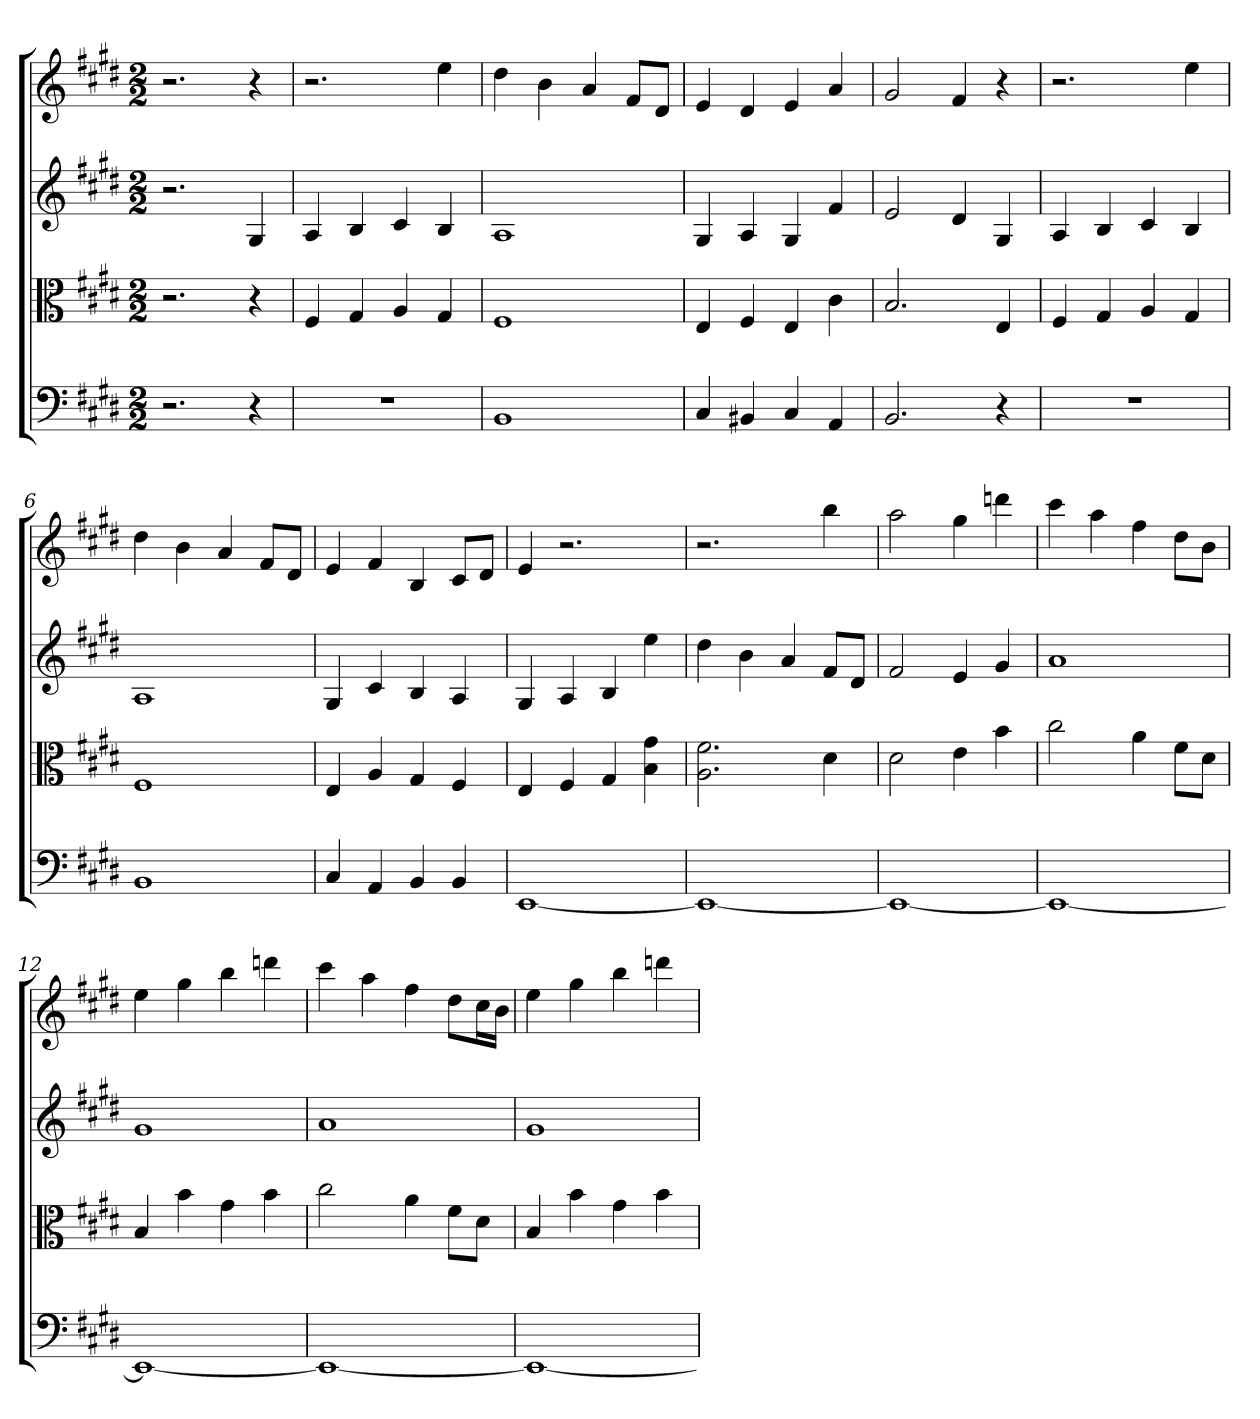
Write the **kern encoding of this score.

**kern	**kern	**kern	**kern
*part4	*part3	*part2	*part1
*staff4	*staff3	*staff2	*staff1
*clefF4	*clefC3	*	*
*k[f#c#g#d#]	*k[f#c#g#d#]	*k[f#c#g#d#]	*k[f#c#g#d#]
*E:	*E:	*E:	*E:
*M2/2	*M2/2	*M2/2	*M2/2
=	=	=	=
2.r	2.r	2.r	2.r
4r	4r	4G#	4r
=1	=1	=1	=1
1r	4F#	4A	2.r
.	4G#	4B	.
.	4A	4c#	.
.	4G#	4B	4ee
=2	=2	=2	=2
1BB	1F#	1A	4dd#
.	.	.	4b
.	.	.	4a
.	.	.	8f#L
.	.	.	8d#J
=3	=3	=3	=3
4C#	4E	4G#	4e
4BB#X	4F#	4A	4d#
4C#	4E	4G#	4e
4AA	4c#	4f#	4a
=4	=4	=4	=4
2.BB	2.B	2e	2g#
.	.	4d#	4f#
4r	4E	4G#	4r
=5	=5	=5	=5
1r	4F#	4A	2.r
.	4G#	4B	.
.	4A	4c#	.
.	4G#	4B	4ee
=6	=6	=6	=6
1BB	1F#	1A	4dd#
.	.	.	4b
.	.	.	4a
.	.	.	8f#L
.	.	.	8d#J
=7	=7	=7	=7
4C#	4E	4G#	4e
4AA	4A	4c#	4f#
4BB	4G#	4B	4B
4BB	4F#	4A	8c#L
.	.	.	8d#J
=8	=8	=8	=8
[1EE	4E	4G#	4e
.	4F#	4A	2.r
.	4G#	4B	.
.	4B 4g#	4ee	.
=9	=9	=9	=9
1EE_	2.A 2.f#	4dd#	2.r
.	.	4b	.
.	.	4a	.
.	4d#	8f#L	4bb
.	.	8d#J	.
=10	=10	=10	=10
1EE_	2d#	2f#	2aa
.	4e	4e	4gg#
.	4b	4g#	4dddn
=11	=11	=11	=11
1EE_	2cc#	1a	4ccc#
.	.	.	4aa
.	4a	.	4ff#
.	8f#\L	.	8dd#L
.	8d#\J	.	8bJ
=12	=12	=12	=12
1EE_	4B	1g#	4ee
.	4b	.	4gg#
.	4g#	.	4bb
.	4b	.	4dddn
=13	=13	=13	=13
1EE_	2cc#	1a	4ccc#
.	.	.	4aa
.	4a	.	4ff#
.	8f#\L	.	8dd#L
.	8d#\J	.	16cc#L
.	.	.	16bJJ
=14	=14	=14	=14
1EE_	4B	1g#	4ee
.	4b	.	4gg#
.	4g#	.	4bb
.	4b	.	4dddn
=	=	=	=
*-	*-	*-	*-
